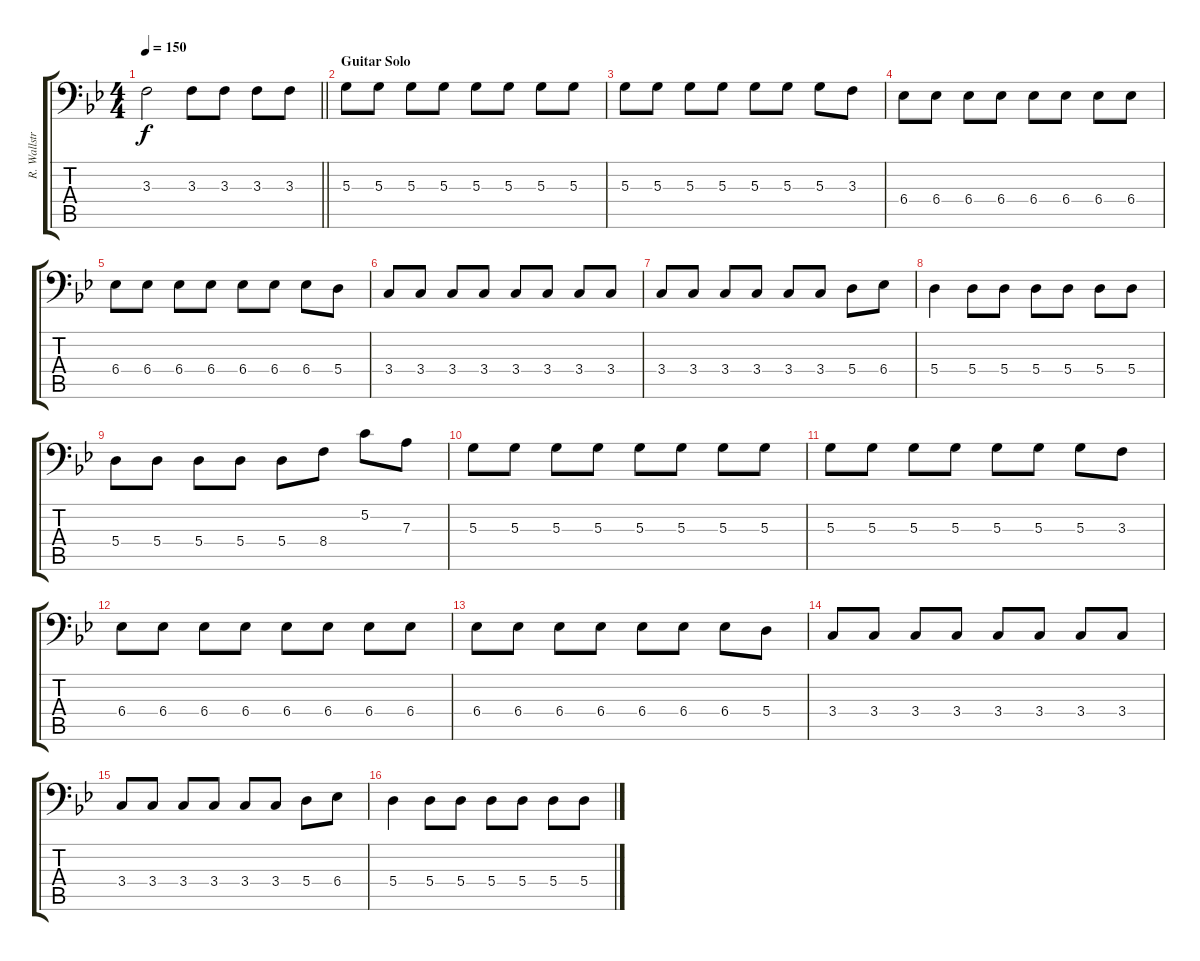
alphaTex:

\track ("R. Wallström (Bass)" "R. Wallstr") {instrument electricbassfinger}
\staff {score tabs}
\tuning (C3 G2 D2 A1 E1 B0) {hide}
\ts (4 4)
\tempo 150
\clef f4
\barLineRight lightlight
\ks gminor
3.3.2{dy f} 3.3.8 3.3.8 3.3.8 3.3.8 |
\section ("" "Guitar Solo")
5.3.8 5.3.8 5.3.8 5.3.8 5.3.8 5.3.8 5.3.8 5.3.8 |
5.3.8 5.3.8 5.3.8 5.3.8 5.3.8 5.3.8 5.3.8 3.3.8 |
6.4.8 6.4.8 6.4.8 6.4.8 6.4.8 6.4.8 6.4.8 6.4.8 |
6.4.8 6.4.8 6.4.8 6.4.8 6.4.8 6.4.8 6.4.8 5.4.8 |
3.4.8 3.4.8 3.4.8 3.4.8 3.4.8 3.4.8 3.4.8 3.4.8 |
3.4.8 3.4.8 3.4.8 3.4.8 3.4.8 3.4.8 5.4.8 6.4.8 |
5.4.4 5.4.8 5.4.8 5.4.8 5.4.8 5.4.8 5.4.8 |
5.4.8 5.4.8 5.4.8 5.4.8 5.4.8 8.4.8 5.2.8 7.3.8 |
5.3.8 5.3.8 5.3.8 5.3.8 5.3.8 5.3.8 5.3.8 5.3.8 |
5.3.8 5.3.8 5.3.8 5.3.8 5.3.8 5.3.8 5.3.8 3.3.8 |
6.4.8 6.4.8 6.4.8 6.4.8 6.4.8 6.4.8 6.4.8 6.4.8 |
6.4.8 6.4.8 6.4.8 6.4.8 6.4.8 6.4.8 6.4.8 5.4.8 |
3.4.8 3.4.8 3.4.8 3.4.8 3.4.8 3.4.8 3.4.8 3.4.8 |
3.4.8 3.4.8 3.4.8 3.4.8 3.4.8 3.4.8 5.4.8 6.4.8 |
5.4.4 5.4.8 5.4.8 5.4.8 5.4.8 5.4.8 5.4.8
